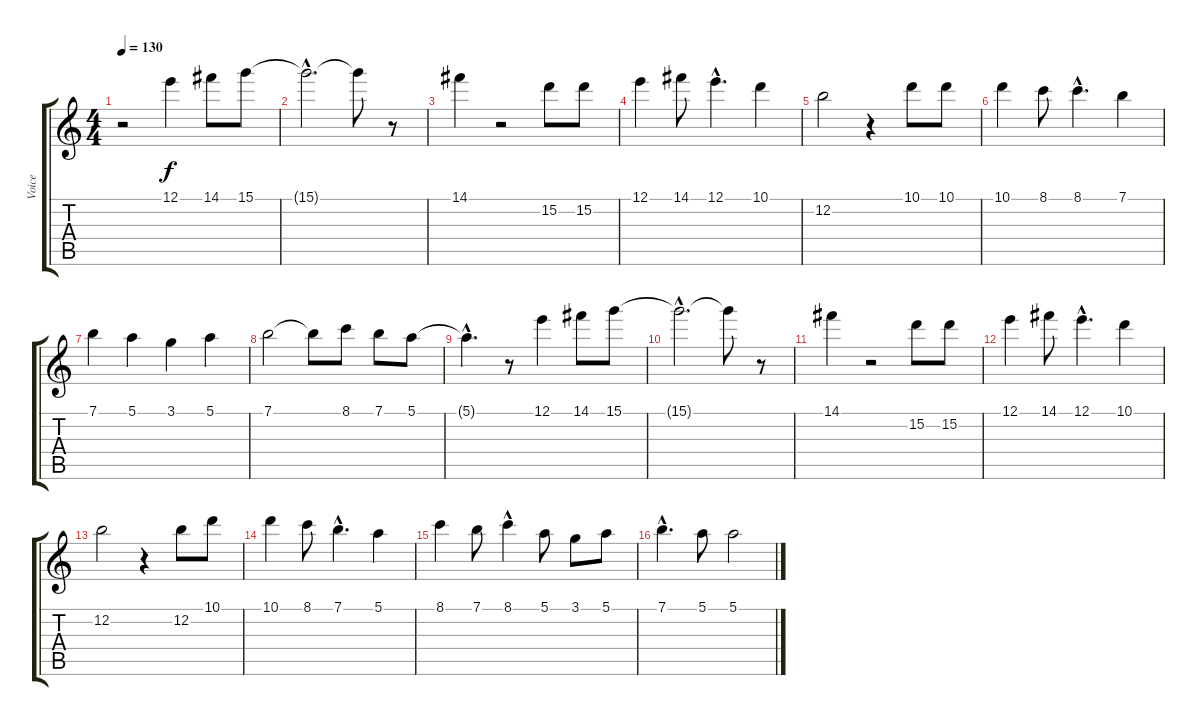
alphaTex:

\track ("Voice" "Voice") {instrument distortionguitar}
\staff {score tabs}
\tuning (E4 B3 G3 D3 A2 E2) {hide}
\ts (4 4)
\tempo 130
\clef g2
\ks c
r.2{dy f} 12.1.4 14.1.8 15.1.8 |
15.1{hac t}.2{d} 15.1{t}.8 r.8 |
14.1.4 r.2 15.2.8 15.2.8 |
12.1.4 14.1.8 12.1{hac}.4{d} 10.1.4 |
12.2.2 r.4 10.1.8 10.1.8 |
10.1.4 8.1.8 8.1{hac}.4{d} 7.1.4 |
7.1.4 5.1.4 3.1.4 5.1.4 |
7.1.2 7.1{t}.8 8.1.8 7.1.8 5.1.8 |
5.1{hac t}.4{d} r.8 12.1.4 14.1.8 15.1.8 |
15.1{hac t}.2{d} 15.1{t}.8 r.8 |
14.1.4 r.2 15.2.8 15.2.8 |
12.1.4 14.1.8 12.1{hac}.4{d} 10.1.4 |
12.2.2 r.4 12.2.8 10.1.8 |
10.1.4 8.1.8 7.1{hac}.4{d} 5.1.4 |
8.1.4 7.1.8 8.1{hac}.4 5.1.8 3.1.8 5.1.8 |
7.1{hac}.4{d} 5.1.8 5.1.2
